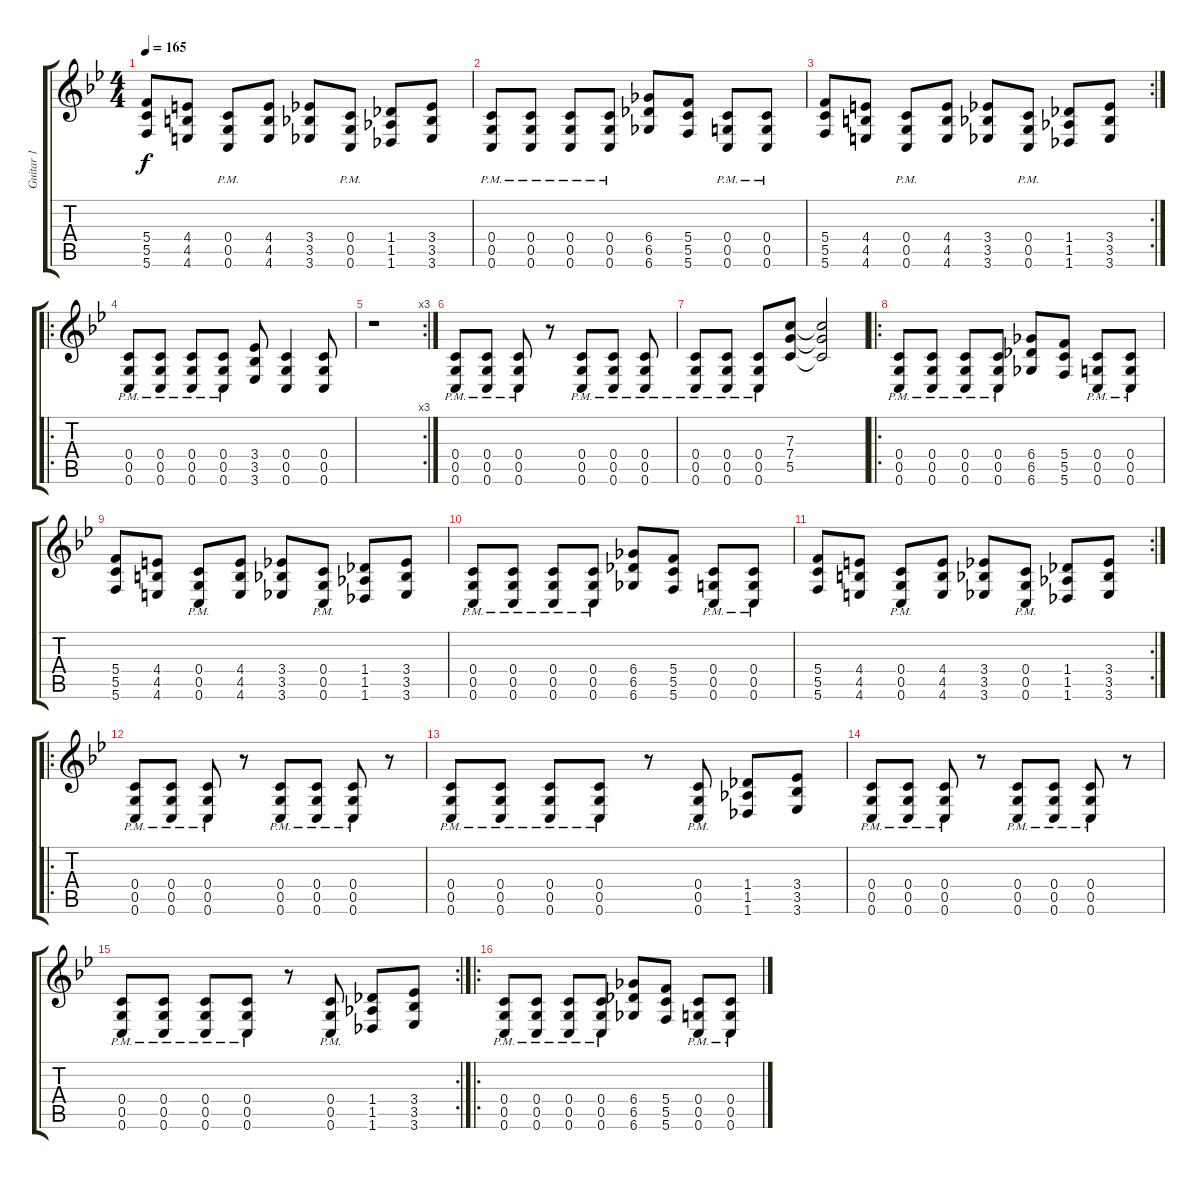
\track ("Guitar 1" "Guitar 1") {instrument distortionguitar}
\staff {score tabs}
\tuning (D4 A3 F3 C3 G2 C2) {hide}
\ts (4 4)
\tempo 165
\clef g2
\ks bb
(5.4 5.5 5.6).8{dy f} (4.4 4.5 4.6).8 (0.4{pm} 0.5{pm} 0.6{pm}).8 (4.4 4.5 4.6).8 (3.4 3.5 3.6).8 (0.4{pm} 0.5{pm} 0.6{pm}).8 (1.4 1.5 1.6).8 (3.4 3.5 3.6).8 |
(0.4{pm} 0.5{pm} 0.6{pm}).8 (0.4{pm} 0.5{pm} 0.6{pm}).8 (0.4{pm} 0.5{pm} 0.6{pm}).8 (0.4{pm} 0.5{pm} 0.6{pm}).8 (6.4 6.5 6.6).8 (5.4 5.5 5.6).8 (0.4{pm} 0.5{pm} 0.6{pm}).8 (0.4{pm} 0.5{pm} 0.6{pm}).8 |
\rc 2
(5.4 5.5 5.6).8 (4.4 4.5 4.6).8 (0.4{pm} 0.5{pm} 0.6{pm}).8 (4.4 4.5 4.6).8 (3.4 3.5 3.6).8 (0.4{pm} 0.5{pm} 0.6{pm}).8 (1.4 1.5 1.6).8 (3.4 3.5 3.6).8 |
\ro
(0.4{pm} 0.5{pm} 0.6{pm}).8 (0.4{pm} 0.5{pm} 0.6{pm}).8 (0.4{pm} 0.5{pm} 0.6{pm}).8 (0.4{pm} 0.5{pm} 0.6{pm}).8 (3.4 3.5 3.6).8 (0.4 0.5 0.6).4 (0.4 0.5 0.6).8 |
\rc 3
r.1 |
(0.4{pm} 0.5{pm} 0.6{pm}).8 (0.4{pm} 0.5{pm} 0.6{pm}).8 (0.4{pm} 0.5{pm} 0.6{pm}).8 r.8 (0.4{pm} 0.5{pm} 0.6{pm}).8 (0.4{pm} 0.5{pm} 0.6{pm}).8 (0.4{pm} 0.5{pm} 0.6{pm}).8 |
(0.4{pm} 0.5{pm} 0.6{pm}).8 (0.4{pm} 0.5{pm} 0.6{pm}).8 (0.4{pm} 0.5{pm} 0.6{pm}).8 (7.3 7.4 5.5).8 (7.3{t} 7.4{t} 5.5{t}).2 |
\ro
(0.4{pm} 0.5{pm} 0.6{pm}).8 (0.4{pm} 0.5{pm} 0.6{pm}).8 (0.4{pm} 0.5{pm} 0.6{pm}).8 (0.4{pm} 0.5{pm} 0.6{pm}).8 (6.4 6.5 6.6).8 (5.4 5.5 5.6).8 (0.4{pm} 0.5{pm} 0.6{pm}).8 (0.4{pm} 0.5{pm} 0.6{pm}).8 |
(5.4 5.5 5.6).8 (4.4 4.5 4.6).8 (0.4{pm} 0.5{pm} 0.6{pm}).8 (4.4 4.5 4.6).8 (3.4 3.5 3.6).8 (0.4{pm} 0.5{pm} 0.6{pm}).8 (1.4 1.5 1.6).8 (3.4 3.5 3.6).8 |
(0.4{pm} 0.5{pm} 0.6{pm}).8 (0.4{pm} 0.5{pm} 0.6{pm}).8 (0.4{pm} 0.5{pm} 0.6{pm}).8 (0.4{pm} 0.5{pm} 0.6{pm}).8 (6.4 6.5 6.6).8 (5.4 5.5 5.6).8 (0.4{pm} 0.5{pm} 0.6{pm}).8 (0.4{pm} 0.5{pm} 0.6{pm}).8 |
\rc 2
(5.4 5.5 5.6).8 (4.4 4.5 4.6).8 (0.4{pm} 0.5{pm} 0.6{pm}).8 (4.4 4.5 4.6).8 (3.4 3.5 3.6).8 (0.4{pm} 0.5{pm} 0.6{pm}).8 (1.4 1.5 1.6).8 (3.4 3.5 3.6).8 |
\ro
(0.4{pm} 0.5{pm} 0.6{pm}).8 (0.4{pm} 0.5{pm} 0.6{pm}).8 (0.4{pm} 0.5{pm} 0.6{pm}).8 r.8 (0.4{pm} 0.5{pm} 0.6{pm}).8 (0.4{pm} 0.5{pm} 0.6{pm}).8 (0.4{pm} 0.5{pm} 0.6{pm}).8 r.8 |
(0.4{pm} 0.5{pm} 0.6{pm}).8 (0.4{pm} 0.5{pm} 0.6{pm}).8 (0.4{pm} 0.5{pm} 0.6{pm}).8 (0.4{pm} 0.5{pm} 0.6{pm}).8 r.8 (0.4{pm} 0.5{pm} 0.6{pm}).8 (1.4 1.5 1.6).8 (3.4 3.5 3.6).8 |
(0.4{pm} 0.5{pm} 0.6{pm}).8 (0.4{pm} 0.5{pm} 0.6{pm}).8 (0.4{pm} 0.5{pm} 0.6{pm}).8 r.8 (0.4{pm} 0.5{pm} 0.6{pm}).8 (0.4{pm} 0.5{pm} 0.6{pm}).8 (0.4{pm} 0.5{pm} 0.6{pm}).8 r.8 |
\rc 2
(0.4{pm} 0.5{pm} 0.6{pm}).8 (0.4{pm} 0.5{pm} 0.6{pm}).8 (0.4{pm} 0.5{pm} 0.6{pm}).8 (0.4{pm} 0.5{pm} 0.6{pm}).8 r.8 (0.4{pm} 0.5{pm} 0.6{pm}).8 (1.4 1.5 1.6).8 (3.4 3.5 3.6).8 |
\ro
(0.4{pm} 0.5{pm} 0.6{pm}).8 (0.4{pm} 0.5{pm} 0.6{pm}).8 (0.4{pm} 0.5{pm} 0.6{pm}).8 (0.4{pm} 0.5{pm} 0.6{pm}).8 (6.4 6.5 6.6).8 (5.4 5.5 5.6).8 (0.4{pm} 0.5{pm} 0.6{pm}).8 (0.4{pm} 0.5{pm} 0.6{pm}).8
